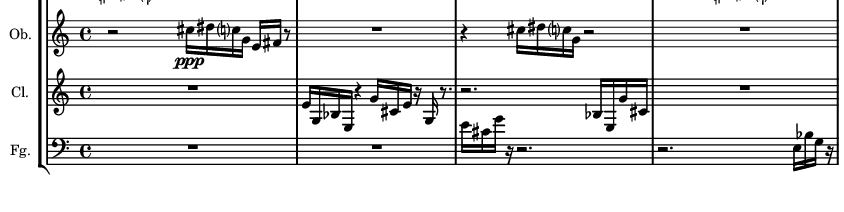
\version "2.10.33"

\include "../config/lib.ly"

#(set-global-staff-size 12.5)

global = {
  \time 4/4
  \set Score.currentBarNumber = #208
  \bar ""
  \bracketUp
}

flauta = {
  \relative c' {
    cis16 dis c? r r2.
    R1*2
    r4 g'16 e fis cis dis c? r8 r4
  }
}

oboe = {
  \relative c'' {
    r2 cis16\ppp dis c? g e fis r8
    R1
    r4 cis'16 dis c? g r2
    R1
  }
}

clarinete = {
  \relative c' {
    R1
    e16 g, bes e,16 r4 g'16 cis, e16 r g, r8.
    r2. bes16 e, g' cis,
    R1
  }
}

fagote = {
  \clef bass
  \relative c' {
    R1*2
    e16 cis g' r r2.
    r2. e,16 bes' g r
  }
}

trompa = {
}

\score {
  \new StaffGroup <<
    \new Staff <<
      \set Staff.instrumentName = \markup {\hcenter-in #5 "Fl."}
      \global
      \flauta
    >>
    \new Staff <<
      \set Staff.instrumentName = \markup {\hcenter-in #5 "Ob."}
      \global
      \oboe
    >>
    \new Staff <<
      \set Staff.instrumentName = \markup {\hcenter-in #5 "Cl."}
      \global
      \clarinete
    >>
    \new Staff <<
      \set Staff.instrumentName = \markup {\hcenter-in #5 "Fg."}
      \global
      \fagote
    >>
  >>
  \layout {
    \context {
      \Staff \consists "Horizontal_bracket_engraver"
    }
  }
}
\paper {
  paper-width = 14.3\cm
  paper-height = 4.5\cm
  line-width = 13.4\cm
  top-margin = -1\cm
  left-margin = .8\cm
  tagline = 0
  indent = #0
}
